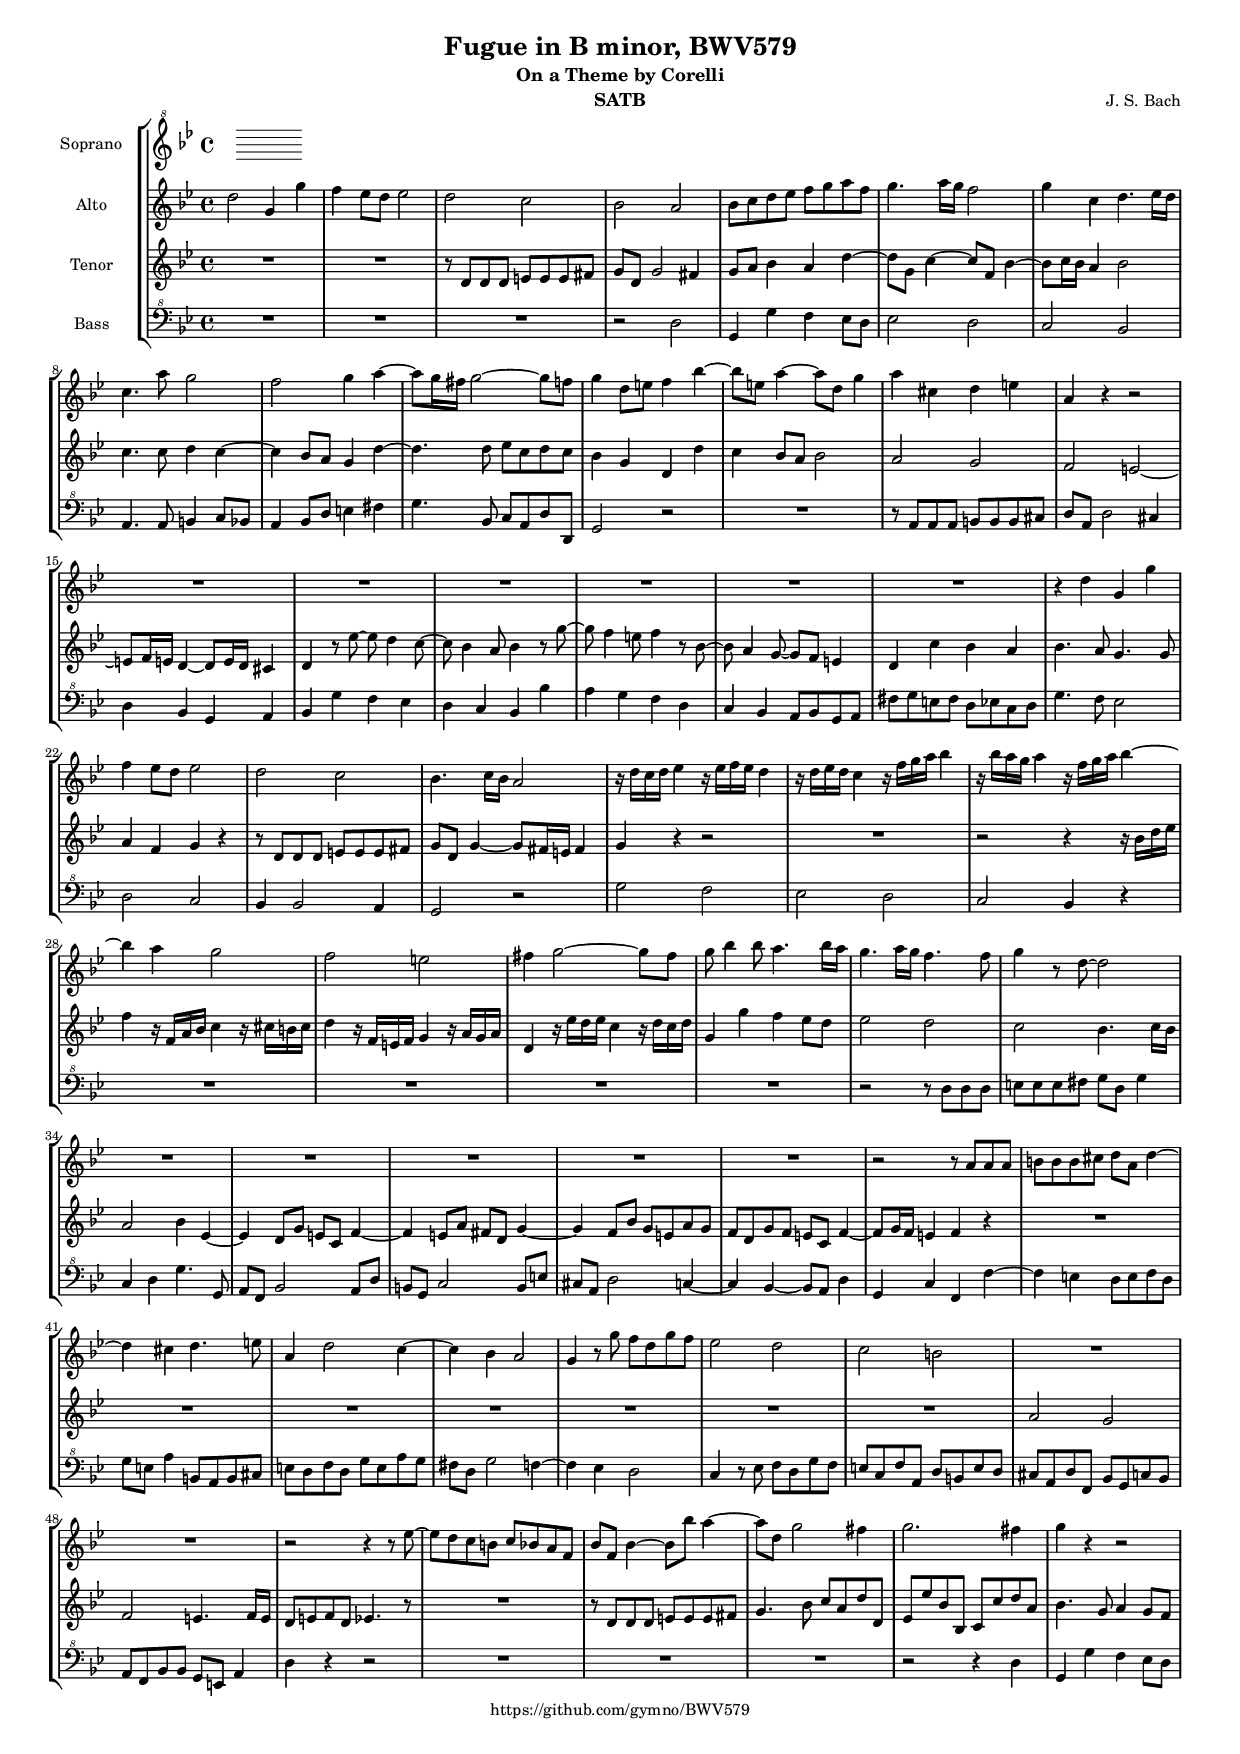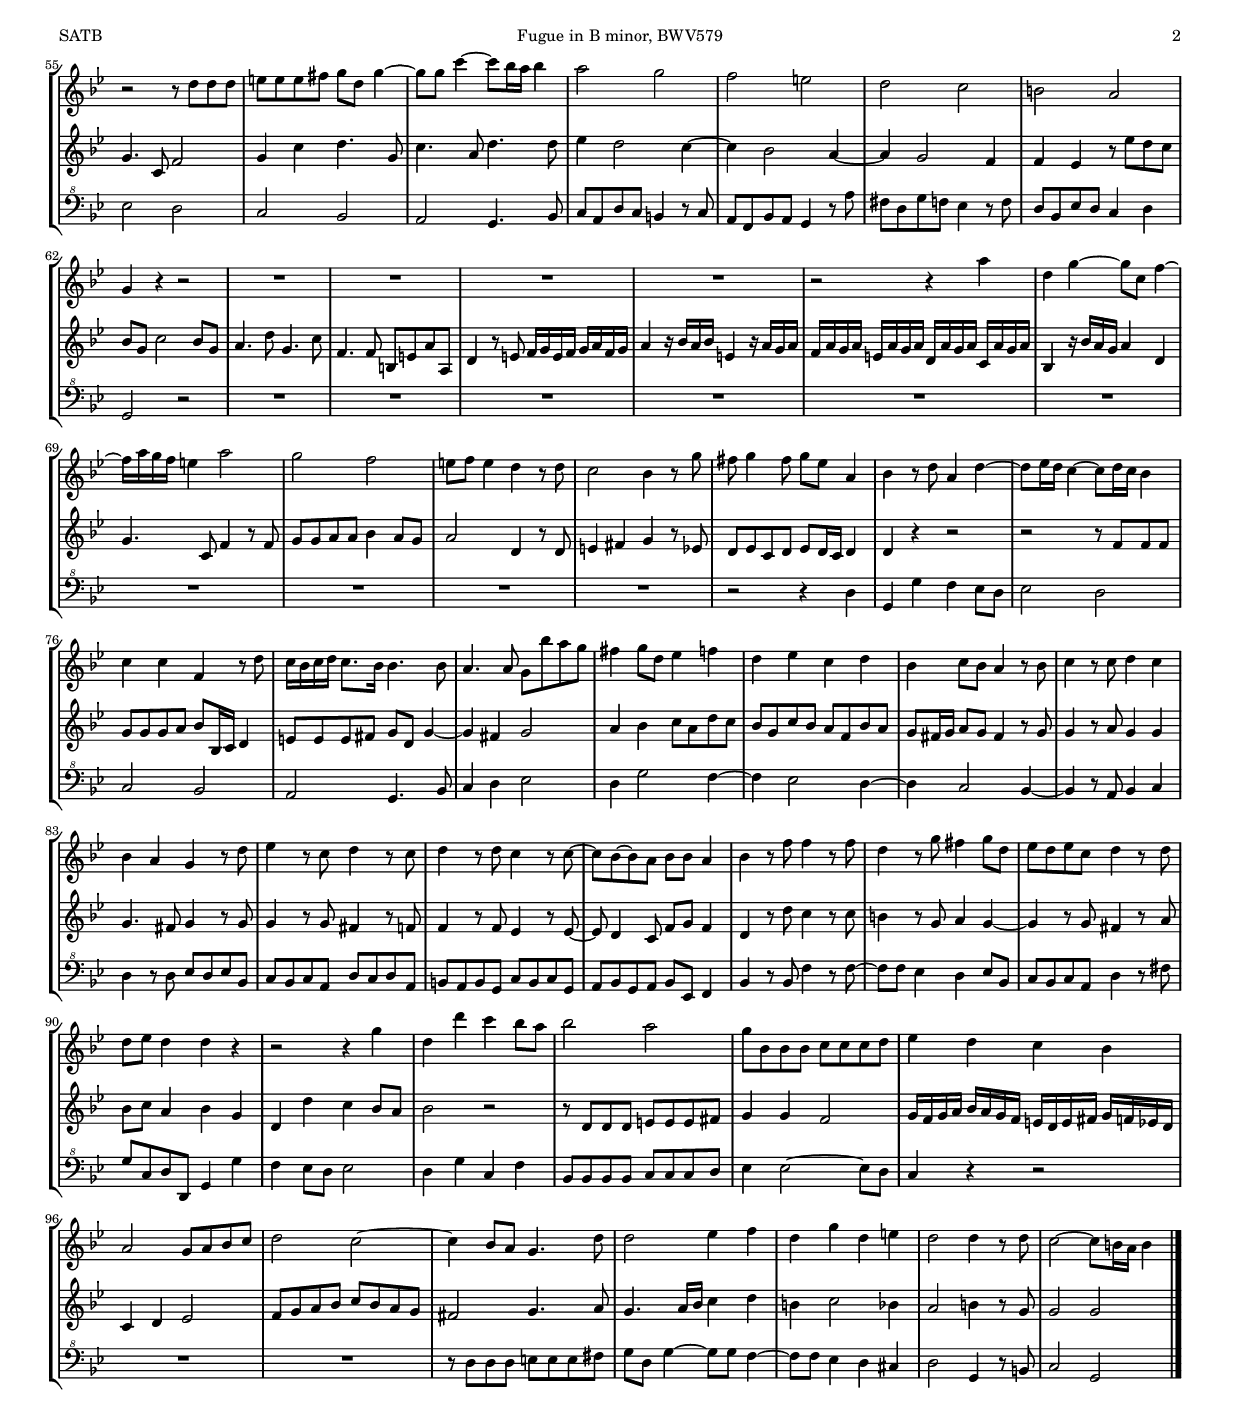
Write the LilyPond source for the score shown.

\version "2.24.0"

\version "2.24.0"

soprano=\new Voice \compressMMRests { \relative c'''{
  \set Staff.instrumentName=#"Soprano"
  \set Staff.midiInstrument = #"recorder"
  \time 4/4
  \key g \minor
  \clef "treble^8"


%\set Score.skipTypesetting = ##t

  
\set Score.skipTypesetting = ##f
\bar "|." }}   %*********************************


\version "2.24.0"

alto=\new Voice \compressMMRests { \relative c'' {
  \set Staff.instrumentName=#"Alto"
  \set Staff.midiInstrument = #"recorder"
  \time 4/4
  \key g \minor

%\set Score.skipTypesetting = ##t
  %%0
  
  d2 g,4 g'| f es8 d es2 | d2 c | bes a|
  bes8 c d es f g a f | g4. a16 g f2| g4 c, d4. es16 d | c4. a'8 g2| f g4 a~|
  %%10
  a8 g16 fis g2~ g8 f|g4 d8 e f4 bes~|bes8 e, a4~ a8 d, g4|a4 cis, d e|a, r4 r2|
  R1*6|
  %%21
  r4 d g, g'|f es8 d es2|d c|bes4. c16 bes a2|
  r16 d c d es4 r16 es f es d4|r16 d es d c4 r16 f g a bes4|
  r16 bes a g a4 r16 f g a bes4~|bes4 a g2|f e|
  %%30
  fis4 g2~ g8 fis|g bes4 bes8 a4. bes16 a|g4. a16 g f4. f8|
  g4 r8 d~ d2|R1*5|r2 r8 a a a|
  %%40
  b b b cis d a d4~|d4 cis d4. e8|a,4 d2 c4~|
  c bes a2|g4 r8 g' f d g f|es2 d|
  c b|R1*2|r2 r4 r8 es~|
  %%50
  es d c b c bes a f|bes f bes4~ bes8 bes' a4~|
  a8 d, g2 fis4|g2. fis4|g4 r r2|r2 r8 d d d|
  e e e fis g d g4~|g8 g c4~ c8 bes16 a bes4|a2 g2|f e|
  %%60
  d c|b a|g4 r r2|R1*4|r2 r4 a'|d, g~ g8 c, f4~|f16 a g f e4 a2|
  %%70
  g f|e8 f e4 d r8 d|c2 bes4 r8 g'|fis g4 fis8 g es a,4|bes r8 d a4 d~|d8 es16 d c4~ c8 d16 c bes4|
  c c f, r8 d'|c16bes c d c8. bes16 bes4. bes8|a4. a8 g bes' a g|
  fis4 g8 d es4 f|
  %%80
  d es c d|bes c8 bes a4 r8 bes8|
  c4 r8 c d4 c|bes a g r8 d'|es4 r8 c d4 r8 c8|
  d4 r8 d c4 r8 c~|c bes~ bes a bes bes a4|
  bes r8 f' f4 r8 f|d4 r8 g fis4 g8 d|es d es c d4 r8 d|
  %%90
  d es d4 d r|r2 r4 g|d d'c bes8 a|bes2 a|
  g8 bes, bes bes c c c d|es4 d c bes|a2 g8 a bes c|
  d2 c~|c4 bes8 a g4. d'8|d2 es4 f|
  d g d e|d2 d4 r8 d|c2~ c8 b16 a b4


  
\set Score.skipTypesetting = ##f
\bar "|." }}   %*********************************


\version "2.24.0"

tenor=\new Voice \compressMMRests { \relative c'' {
  \set Staff.instrumentName=#"Tenor"
  \set Staff.midiInstrument = #"recorder"
  \time 4/4
  \key g \minor

%\set Score.skipTypesetting = ##t
R1*2|r8 d, d d e e e fis|g8 d g2 fis4|
g8 a bes4 a d~|d8 g, c4~ c8 f, bes4~|
bes8 c16 bes a4 bes2|c4. c8 d4 c~|c bes8 a g4 d'~|
%%10
d4. d8 es8 c d c|bes4 g d d'|c bes8 a bes2|a2 g|
f e~|e8 f16 e d4~ d8 e16 d cis4|d r8 es'~ es d4 c8~|
c bes4 a8 bes4 r8 g'~|g f4 e8 f4 r8 bes,~|bes a4 g8~ g f e4|
%%20
d c' bes a|bes4. a8 g4. g8|a4 f g r4|r8 d d d e e e fis|
g d g4~ g8 fis16 e fis4|g r r2|R1|r2 r4 r16 bes d es|
f4 r16 f, a bes c4 r16 cis b cis|d4 r16 f, e f g4 r16 a g a|
%%30
d,4 r16 es' d es c4 r16 d c d|
g,4 g' f es8 d|es2 d|c bes4. c16 bes|a2 bes4 es,~|
es d8 g e c f4~|f e8 a fis d g4~|
g f8 bes g e a g|f d g f e c f4~|f8 g16 f e4 f r|
R1*7|a2 g f e4. f16 e|d8 e f d es4. r8|
%%50
R1|r8 d d d e e e fis|g4. bes8 c a d d,|
es es' bes bes, c c' d a|bes4. g8 a4 g8 f|
g4. c,8 f2|g4 c d4. g,8|c4. a8 d4. d8|
es4 d2 c4~|c bes2 a4~|
%%60
a g2 f4|f es r8 es' d c|bes g c2 bes8 g|
a4. d8 g,4. c8|f,4. f8 b, e a a,|d4 r8 e f16 g e f g a f g|
a4 r16 bes a bes e,4 r16 a g a|
f a g a e a g a d, a' g a c, a' g a|bes,4 r16 bes' a g a4 d,|
g4. c,8 f4 r8 f|
%%70
g g a a bes4 a8 g|a2 d,4 r8 d|e4 fis g r8 es|
d es c d es d16 c d4|d r r2|r2 r8 f f f|
g g g a bes bes,16 c d4| e8 e e fis g d g4~|
g fis g2|a4 bes c8 a d c|
%%80
bes g c bes a f bes a|g fis16 g a8 g fis4 r8 g8|
g4 r8 a g4 g|g4. fis8 g4 r8 g|g4 r8 g fis4 r8 f|

f4 r8 f es4 r8 es~|es d4 c8 f g f4|d r8 d' c4 r8 c|
b4 r8 g a4 g~|g r8 g fis4 r8 a|
%%90
bes c a4 bes g|d d' c bes8 a|bes2 r|r8 d, d d e e e fis|
g4 g f2|g16 f g a bes a g f e d e fis g f es d|
c4 d es2|f8 g a bes c bes a g|fis2 g4. a8|g4. a16 bes c4 d|
b c2 bes4|a2 b4 r8 g|g2 g|

\set Score.skipTypesetting = ##f
\bar "|." }}   %*********************************


\version "2.24.0"

base=\new Voice \compressMMRests { \relative c'{
  \set Staff.instrumentName=#"Bass"
  \set Staff.midiInstrument = #"recorder"
  \time 4/4
  \key g \minor
  \clef "bass^8"

%\set Score.skipTypesetting = ##t
R1*3|r2 d|g,4 g' f es8 d|es2 d c bes|
a4. a8 b4 c8 bes|a4 bes8 d e4 fis|
%%10
g4. bes,8 c a d d,|g2 r|R1|
r8 a a a b b b cis|d a d2 cis4|d bes g a|
bes g' f es|d c bes bes' a g f d|c bes a8 bes g a|
%%20
fis' g e fis d es c d|g4. f8 es2|d c|bes4 bes2 a4|g2 r|
g' f|es d|c bes4 r|R1*4|
%%32
r2 r8 d d d|e e e fis g d g4|
c, d g4. g,8|a f bes2 a8 d|b g c2 b8 e|
cis a d2 c4~|c bes~ bes8 a d4|g, c f, f'~|
%%40
f e d8 e f d|g e a4 b,8 a b cis|
e d f d g e a g|fis d g2 f4~|f es d2|c4 r8 es f d g f|
e c f a, d b e d|cis a d f, bes g c bes|a f bes bes g e a4|
d r r2|
%%50
R1*3|r2 r4 d|g, g' f es8 d|es2 d|c bes|
a g4. bes8|c a d c b4 r8 c|a f bes a g4 r8 a'|
%%60
fis d g f es4 r8 f|d bes es d c4 d|g,2 r|R1*10
%%73
r2 r4 d'|g, g' f es8 d|es2 d|c bes|a g4. bes8|c4 d es2|
d4 g2 f4~|
%%80
f es2 d4~|d c2 bes4~|bes r8 a bes4 c|d4 r8 d es d es bes|
c bes c a d c d a|b a b g c b c g|a bes g a bes es, f4|
bes r8 bes f'4 r8 f~|f f es4 d es8 bes8|c bes c a d4 r8 fis|
%%90
g c, d d,g4 g'| f es8 d es2|
d4 g c, f|bes,8 bes bes bes c c c d|
es4 es2~es8 d|c4 r r2|R1*2|
r8 d d d e e e fis|g d g4~ g8 g f4~|
f8 f es4 d cis|d2 g,4 r8 b|c2 g|


\set Score.skipTypesetting = ##f
\bar "|." }}   %*********************************




global= {
  \time 4/4
  \key g \minor
}

music = {
  <<
    \tag #'score \tag #'sop \new Staff { << \global \soprano >> }
    \tag #'score \tag #'alt \new Staff { << \global \alto>> }
    \tag #'score \tag #'ten \new Staff { << \global \tenor>> }
    \tag #'score \tag #'bas \new Staff { << \global \base>> }
  >>
}
%%showFirstLength = R1*21

#(set-global-staff-size 14)
\book {
  \header{
    title = "Fugue in B minor, BWV579"
    composer = "J. S. Bach"
    instrument = "SATB"
    subtitle = "On a Theme by Corelli"
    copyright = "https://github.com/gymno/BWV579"
  }

  \paper {
    oddHeaderMarkup = \markup \fill-line
    { 
      \unless \on-first-page \fromproperty #'header:instrument 
      \unless \on-first-page \fromproperty #'header:title 
      \if \should-print-page-number \fromproperty #'page:page-number-string    
    }
    evenHeaderMarkup = \oddHeaderMarkup
  }

  \score {
    \new StaffGroup \keepWithTag #'score \music
    \layout { }
    \midi {
      \context {
        \Score
        tempoWholesPerMinute = #(ly:make-moment 120 4)
      }
    }
  }
}


